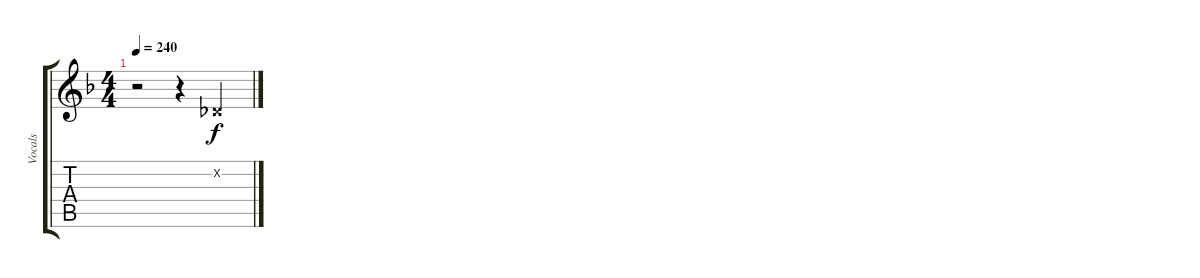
\track ("Vocals" "Vocals") {instrument voiceoohs}
\staff {score tabs}
\tuning (Eb4 Bb3 Gb3 Db3 Ab2 Eb2) {hide}
\ts (4 4)
\tempo 240
\clef g2
\ks f
r.2{dy f} r.4 3.2{x}.4
